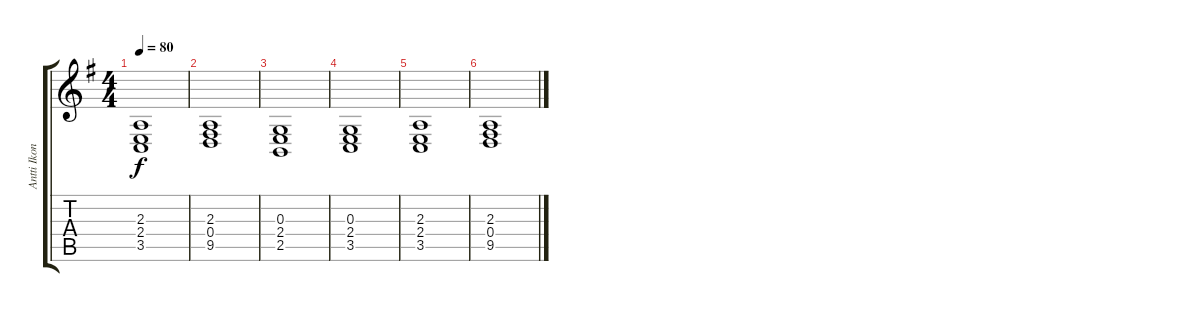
\track ("Antti Ikonen I" "Antti Ikon") {instrument harpsichord}
\staff {score tabs}
\tuning (E4 B3 G3 D3 A2 E2) {hide}
\ts (4 4)
\tempo 80
\clef g2
\ks g
(2.3 2.4 3.5).1{dy f} |
(2.3 0.4 9.5).1 |
(0.3 2.4 2.5).1 |
(0.3 2.4 3.5).1 |
(2.3 2.4 3.5).1 |
(2.3 0.4 9.5).1
